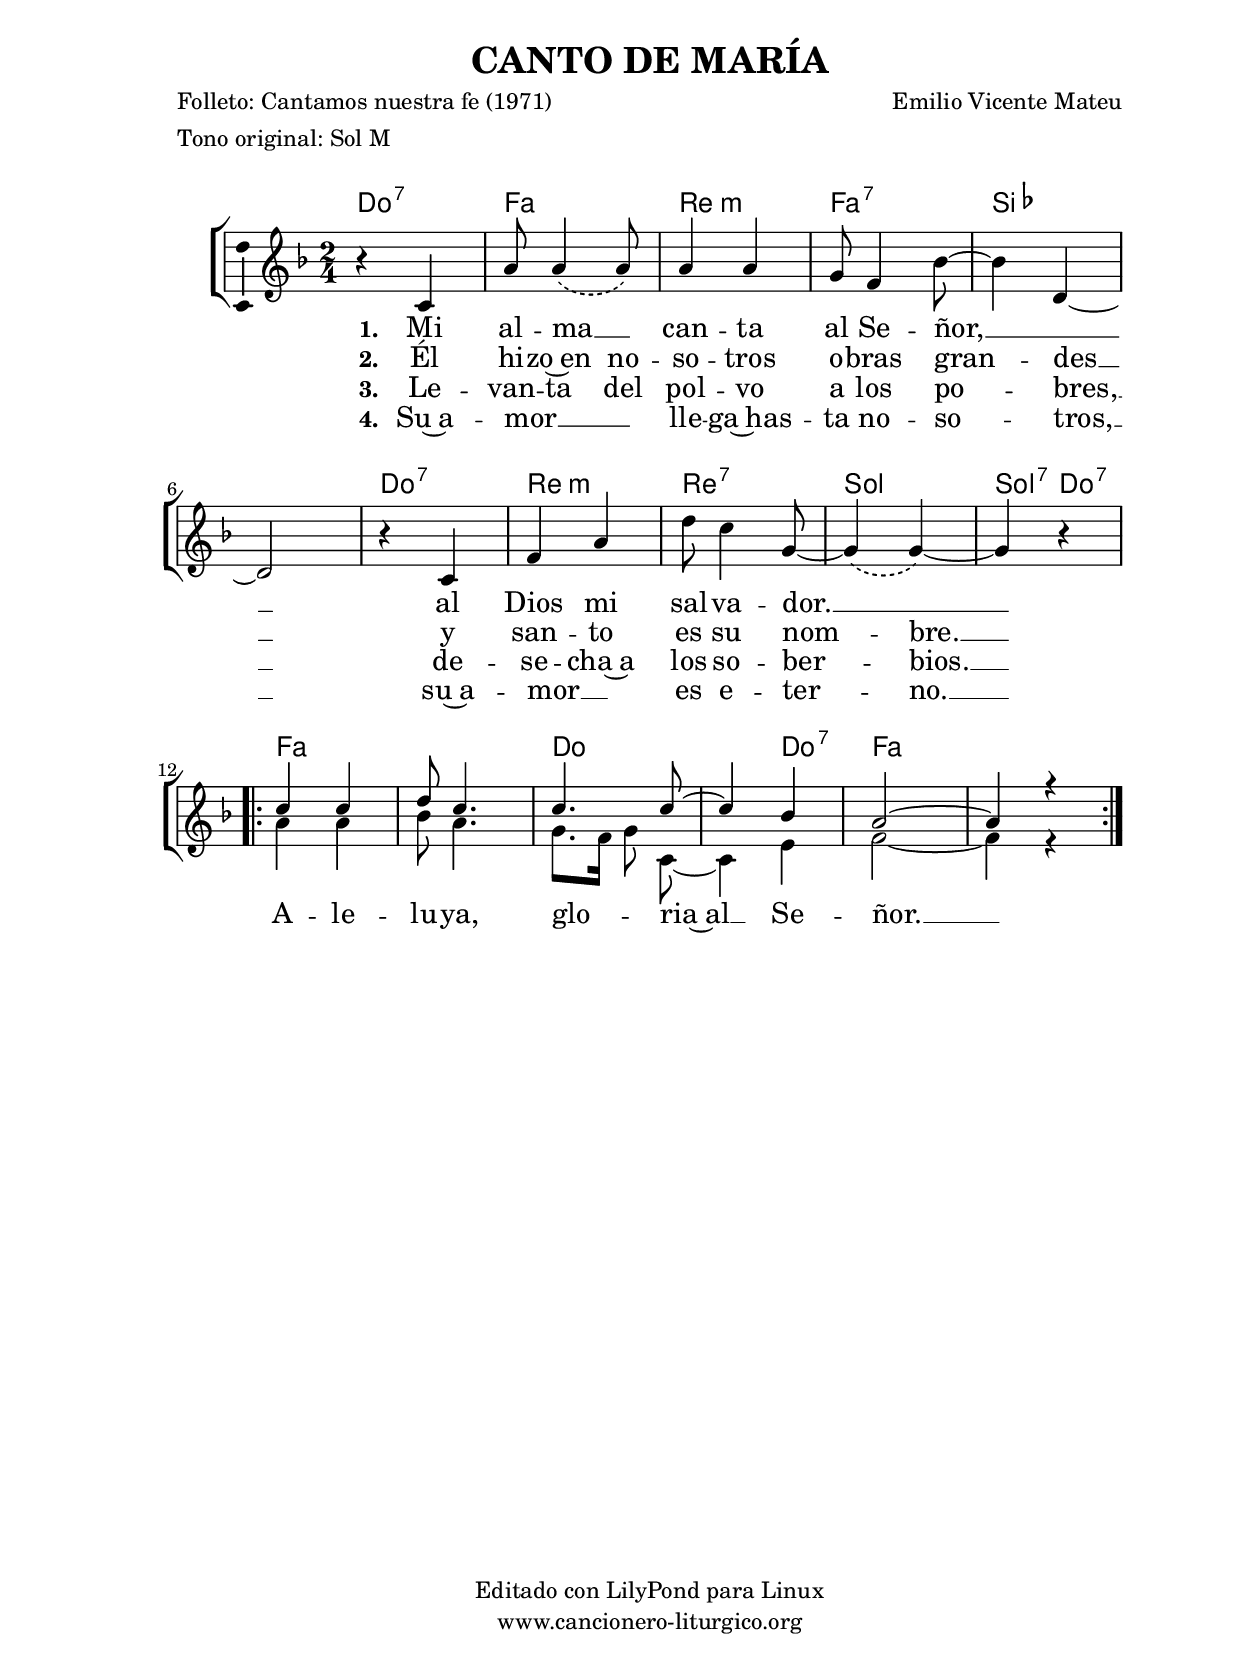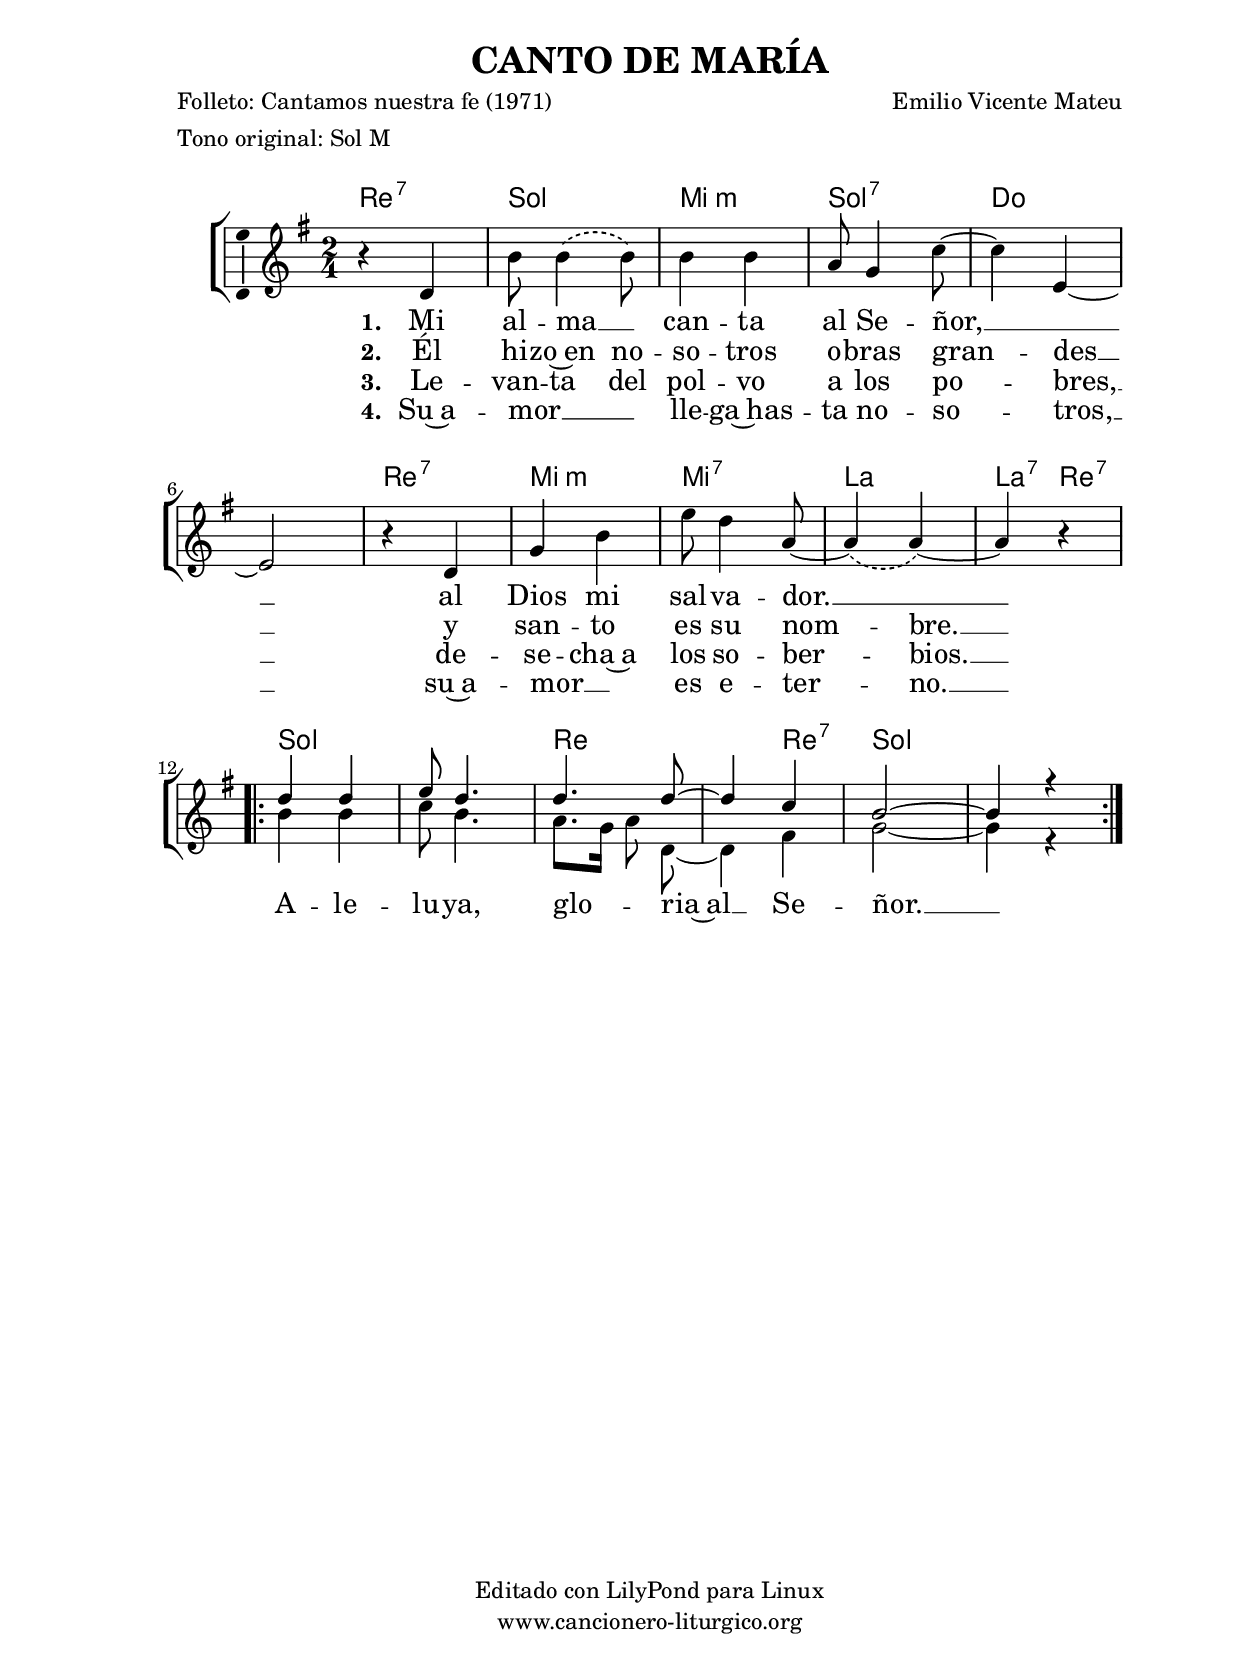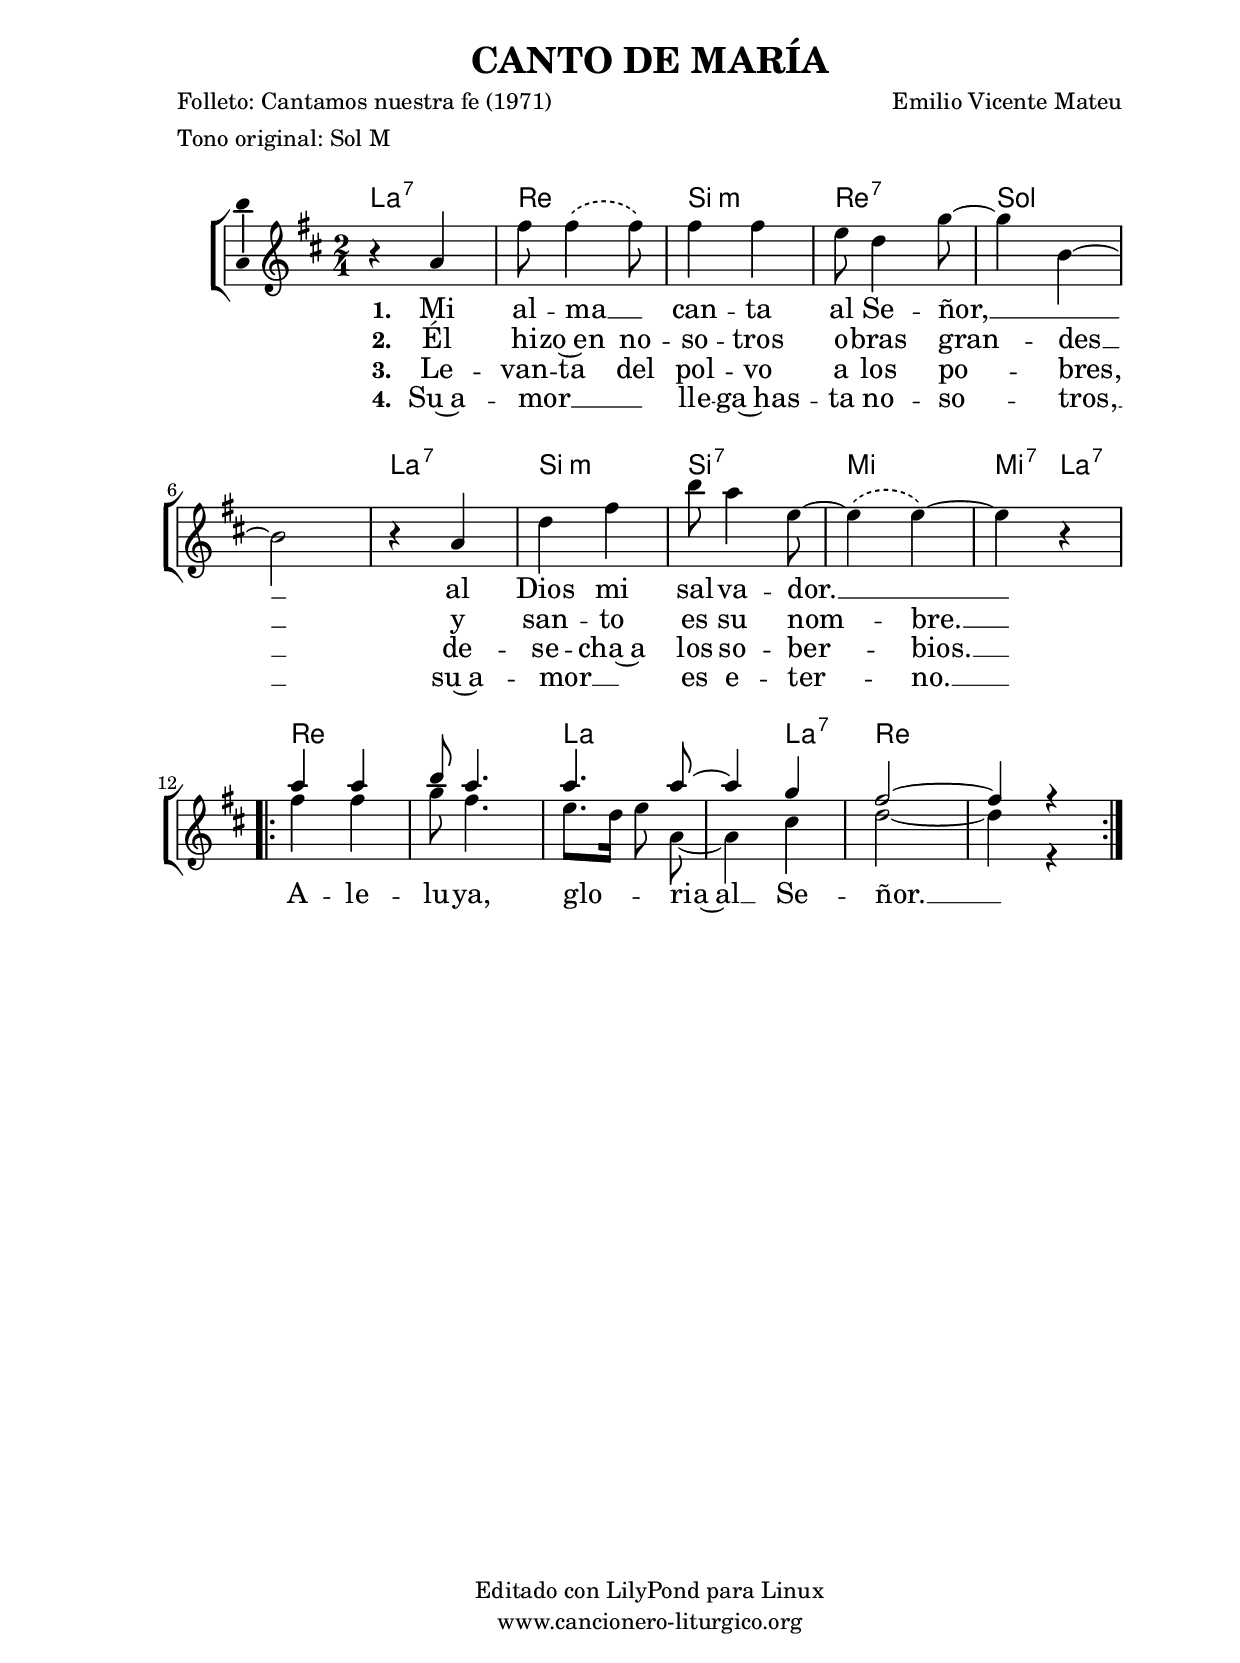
%
%para convertir .midi en .wav:
%timidity filename.midi -Ow -o finename.wav
%
%
%Para convertir de .wav a .mp3:
%lame -h -m j filename.wav
%
%
%para escuchar el midi:
%timidity nombrefichero.midi
%


%versión de lilypond para la que se ha escrito esta partitura:
\version "2.16.0"

	%Tamaño papel
	#(set-default-paper-size "a4")
	%Tamaño partitura
	#(set-global-staff-size 20)
	%No responde al pulsar sobre una nota
	#(ly:set-option 'point-and-click #f)

%parámetros del encabezamiento:
\header {
	title = "CANTO DE MARÍA"
	subtitle = ""
	composer = "Emilio Vicente Mateu"
	poet = "Folleto: Cantamos nuestra fe (1971)"
	meter = "Tono original: Sol M"
	arranger = ""
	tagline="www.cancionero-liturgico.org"
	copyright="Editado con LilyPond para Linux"
	}

%parámetros asociados al papel:
\paper  {
	oddHeaderMarkup = \markup {\fill-line { \on-the-fly #not-first-page \fromproperty #'header:title \on-the-fly #not-first-page \fromproperty #'header:composer }}
	evenHeaderMarkup = \markup {\fill-line { \fromproperty #'header:composer \fromproperty #'header:title }}
	#(set-paper-size "a4")
	print-page-number = ##f
	first-page-number = 1
	print-first-page-number = ##f
%	head-separation = 3.0 \cm
	top-margin = 2.0 \cm
	bottom-margin = 0.5\cm
%%%	bottom-margin = -2.0\cm
	left-margin = 3.0 \cm
	line-width = 16.0 \cm 
	indent = 8\mm
	interscoreline = 2.\mm
	between-system-space = 15\mm
%	para que las partituras no llenen la hoja:
	ragged-bottom = ##t
%	idem para la última hoja:
	ragged-last-bottom = ##f
%	para que las partituras llenen el ancho del papel:
	ragged-last = ##f
	after-title-space = 2.5 \cm
%page-count=1
%system-count=8

	%Flexible Vertical Spacing
%	markup-markup-spacing =
%	#'((basic-distance . 15) (minimum-distance . 15) (padding . 3))
	markup-system-spacing =
	#'((basic-distance . 15) (minimum-distance . 15) (padding . 3))
	system-system-spacing =
	#'((basic-distance . 15) (minimum-distance . 15) (padding . 3))
	score-system-spacing =
	#'((basic-distance . 15) (minimum-distance . 15) (padding . 5))
%	top-system-spacing = % header
%	#'((basic-distance . 8) (minimum-distance . 0) (padding . 0))
%	top-markup-spacing =
%	#'((basic-distance . 20) (minimum-distance . 20) (padding . 0))
	last-bottom-spacing = % footer
	#'((basic-distance . 5) (minimum-distance . 5) (padding . 0))
%	score-markup-spacing =
%	#'((basic-distance . 16) (minimum-distance . 13) (padding . 0))

	}


%parámetros que afectan a toda la partitura:
global =  {
	%clave de sol (G):
	\clef G
	%armadura:
	\transpose g f
	\key g \major
	\tempo 4=120
	\set Score.tempoHideNote = ##t
	}


acordes = {
	\italianChords
	\chordmode {
	\transpose g f
{

d2:7 g e:m g:7 c s d:7 e:m e:7 a a4:7 d:7

\repeat volta 2 {
g2 s d s4 d:7 g2 s2
}

}
}
}

melodia = 
	\transpose g f
{
	\relative c'{
\time 2/4

\phrasingSlurDashed

r4 d4
b'8 b4 \(b8\)
b4 b4
a8 g4 c8~
c4 e,~
e2
r4 d4
g4 b
e8 d4 a8~
a4 \(a\)~
a4 r4

%\bar "||"
\break

\repeat volta 2 {
<<
\new Voice = "arriba"
{
\voiceOne
d4 d
e8 d4.
d4. d8~
d4 c
b2~
b4 r4
}
%%\\
\new Voice = "abajo"
{
\voiceTwo
b4 b
c8 b4.
a8. g16 a8 \noBeam d,8~
d4 fis
g2~
g4 r4
}
>>
}

%%%\bar "|."
	}
	}


textoestrib = \lyricmode {
A -- le -- lu -- ya, glo -- _ _ ria~al __ Se -- ñor. __

	}

texto = \lyricmode {
\set stanza =#"1. " Mi al -- ma __ _ can -- ta al Se -- ñor, __ _
al Dios mi sal -- va -- dor. __ _ "  "

	}

textodos = \lyricmode {
\set stanza =#"2. " Él hi -- zo~en no -- so -- tros o -- bras gran -- des __
y san -- to es su nom -- bre. __ "  "

	}

textotres = \lyricmode {
\set stanza =#"3. " Le -- van -- ta del pol -- vo a los po -- bres, __
de -- se -- cha~a los so -- ber -- bios. __ "  "

	}

textocuatro = \lyricmode {
\set stanza =#"4. " Su~a -- mor __ _ _ lle -- ga~has -- ta no -- so -- tros, __
su~a -- mor __ _ es e -- ter -- no. __ "  "

	}


acordesStaff = \context ChordNames = acordesStaff <<
	\set chordChanges = ##t
	\acordes
	>>


vozStaff = \context Voice = vozStaff
\with {\consists "Ambitus_engraver"}
<<
%	\set Staff.instrumentName = ""
%	\set Staff.shortInstrumentName = ""
%	\set Staff.midiInstrument = #"clarinet"
%	\set Staff.midiInstrument = #"cello"
%	\set Staff.midiInstrument = #"flute"
	\set Staff.midiInstrument = #"electric guitar (jazz)"
%	\set Staff.midiInstrument = #"english horn"
%	\set Staff.midiInstrument = #"violin"
%	\set Staff.midiInstrument = #"glockenspiel"
	\set Staff.midiMinimumVolume = #0.7
	\set Staff.midiMaximumVolume = #0.9
	\global
	\melodia
	>>

textoestribStaff = \context Lyrics = textoestribStaff <<
%%%	\lyricsto vozStaff \textoestrib
	\lyricsto abajo \textoestrib
	>>

textoStaff = \context Lyrics = textoStaff <<
	\lyricsto vozStaff \texto
	>>

textodosStaff = \context Lyrics = textodosStaff <<
	\lyricsto vozStaff \textodos
	>>

textotresStaff = \context Lyrics = textotresStaff <<
	\lyricsto vozStaff \textotres
	>>

textocuatroStaff = \context Lyrics = textocuatroStaff <<
	\lyricsto vozStaff \textocuatro
	>>


\book {
	\score {
		\context ChoirStaff {
			\override StaffGroup.SystemStartBracket #'collapse-height = #1
			\override Score.SystemStartBar #'collapse-height = #1
			<<
			\acordesStaff
			\vozStaff
			\textoestribStaff
			\textoStaff
			\textodosStaff
			\textotresStaff
			\textocuatroStaff
			>>
			}
		\layout {
	    		\context {
				\Lyrics
				\override LyricText #'font-size = #2
				}
	   		 \context {
				\Score
				\override StaffSymbol #'staff-space = #(magstep +3)
				}
			}
		}
	\score {
		\unfoldRepeats
		\context ChoirStaff {
			<<
			\acordesStaff
			\vozStaff
			>>
			}
		\midi {
	  		\context {
	  			\Score
				tempoWholesPerMinute = #(ly:make-moment 70 4)
				}
			}
		}
	}



#(define output-suffix "C")
\book {
	\score {
		\context ChoirStaff {
			\override StaffGroup.SystemStartBracket #'collapse-height = #1
			\override Score.SystemStartBar #'collapse-height = #1
\transpose c d
			<<
			\acordesStaff
			\vozStaff
			\textoestribStaff
			\textoStaff
			\textodosStaff
			\textotresStaff
			\textocuatroStaff
			>>
			}
		\layout {
	    		\context {
				\Lyrics
				\override LyricText #'font-size = #2
				}
	   		 \context {
				\Score
				\override StaffSymbol #'staff-space = #(magstep +3)
				}
			}
		}
	}

#(define output-suffix "S")
\book {
	\score {
		\context ChoirStaff {
			\override StaffGroup.SystemStartBracket #'collapse-height = #1
			\override Score.SystemStartBar #'collapse-height = #1
\transpose c a
			<<
			\acordesStaff
			\vozStaff
			\textoestribStaff
			\textoStaff
			\textodosStaff
			\textotresStaff
			\textocuatroStaff
			>>
			}
		\layout {
	    		\context {
				\Lyrics
				\override LyricText #'font-size = #2
				}
	   		 \context {
				\Score
				\override StaffSymbol #'staff-space = #(magstep +3)
				}
			}
		}
	}


